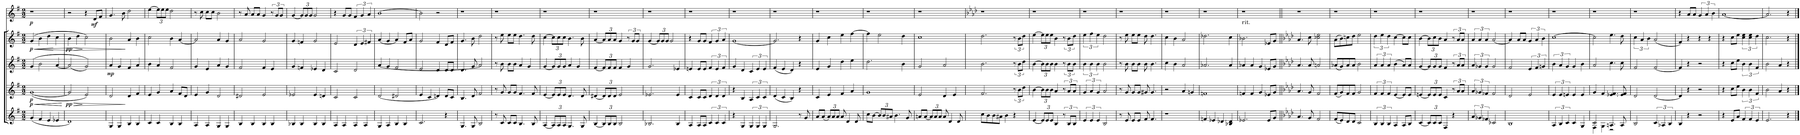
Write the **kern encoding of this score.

**kern	**kern	**dynam	**kern	**dynam	**kern	**dynam	**kern	**dynam
*part5	*part4	*part4	*part3	*part3	*part2	*part2	*part1	*part1
*staff5	*staff4	*staff4	*staff3	*staff3	*staff2	*staff2	*staff1	*staff1
*I"alt2	*I"alt1	*	*I"sopran2	*	*I"sopran1	*	*I"solo	*
*clefG2	*clefG2	*	*clefG2	*	*clefG2	*	*clefG2	*
*k[f#]	*k[f#]	*	*k[f#]	*	*k[f#]	*	*k[f#]	*
*G:	*G:	*	*G:	*	*G:	*	*G:	*
*M2/2	*M2/2	*	*M2/2	*	*M2/2	*	*M2/2	*
=1	=1	=1	=1	=1	=1	=1	=1	=1
!	!	!LO:HP:b	!	!	!	!	!	!
!	!	!LO:HP:n=1:b	!	!	!	!LO:HP:b	!	!
!	!	!LO:DY:n=1:b	!	!	!	!	!	!
!	!	!LO:DY:n=2:b	!	!	!	!LO:DY:n=1:b	!	!LO:DY:b
(4g/	([<1g	< < p p	(4g/	.	(4g/	< p	1r	p
!	!	!	!	!	!	!LO:HP:b	!	!
4f#/	.	.	2b\	.	4b\	<	.	.
4e/	.	.	.	.	4dd\	.	.	.
4e-X/	.	.	[<4a/	.	4cc\	[	.	.
.	.	[	.	.	.	.	.	.
=2	=2	=2	=2	=2	=2	=2	=2	=2
!	!	!LO:HP:b	!	!	!	!LO:HP:b	!	!
!	!	!LO:DY:n=1:b	!	!	!	!LO:DY:n=1:b	!	!
1d)	2g/]	> pp	(2a/]	.	4b\	> pp	2r	.
!	!	!	!	!	!	!LO:HP:n=1:b	!	!
.	.	.	.	.	4dd\	[ >	.	.
.	2e/)	[	2g/))	.	2cc\)	]	4r	.
!	!	!	!	!	!	!	!	!LO:DY:b
.	.	.	.	.	.	.	8d/L	mf
.	.	.	.	.	.	.	8f#/J	.
.	.	]	.	.	.	.	.	.
=3	=3	=3	=3	=3	=3	=3	=3	=3
!	!	!LO:HP:b	!	!LO:DY:b	!	!	!	!
4G/	2d/	>	4a/	mp	2b\	.	4.g/	.
4G/	.	.	4g/	.	.	.	.	.
.	.	.	.	.	.	.	8b\	.
4B/	4d/	]	4f#/	.	4a/	]	2dd\	.
4B/	4f#/	.	4a/	.	4b\	.	.	.
=4	=4	=4	=4	=4	=4	=4	=4	=4
4c/	4e/	.	4b\	.	2cc\	.	[>4ee\	.
*	*	*	*	*	*	*	*Xbrackettup	*
4c/	4g/	.	4a/	.	.	.	12ee\L]	.
.	.	.	.	.	.	.	12ee\	.
.	.	.	.	.	.	.	12ee\J	.
4B/	4a/	.	2f#/	.	4b\	.	2dd\	.
4B/	8f#/L	.	.	.	[<4a/	.	.	.
.	8d/J	.	.	.	.	.	.	.
=5	=5	=5	=5	=5	=5	=5	=5	=5
4A/	4e/	.	4g/	.	2a/]	.	8r	.
.	.	.	.	.	.	.	8cc\	.
4A/	4g/	.	4e/	.	.	.	8cc\L	.
.	.	.	.	.	.	.	8cc\J	.
4G/	2d/	.	4a/	.	4a/	.	2b\	.
4G/	.	.	4g/	.	4g/	.	.	.
=6	=6	=6	=6	=6	=6	=6	=6	=6
4B/	2d#X/	.	2f#/	.	2a/	.	8r	.
.	.	.	.	.	.	.	8a/	.
4B/	.	.	.	.	.	.	8a/L	.
.	.	.	.	.	.	.	8a/J	.
4B/	2e/	.	4f#/	.	2g/	.	4g/	.
*	*	*	*	*	*	*	*brackettup	*
4B/	.	.	4e/	.	.	.	12r	.
.	.	.	.	.	.	.	12g/L	.
.	.	.	.	.	.	.	12g/J	.
=7	=7	=7	=7	=7	=7	=7	=7	=7
4B-X/	2e-X/	.	4g/	.	4g/	.	[<4g/	.
*	*	*	*	*	*	*	*Xbrackettup	*
4B-/	.	.	4fn/	.	4fn/	.	12g/L]	.
.	.	.	.	.	.	.	12g/	.
.	.	.	.	.	.	.	12g/J	.
4B-/	4e-/	.	4e-X/	.	2g/	.	2g/	.
4B-/	4dn/	.	4d/	.	.	.	.	.
=8	=8	=8	=8	=8	=8	=8	=8	=8
4A/	2c/	.	2c/	.	2e/	.	4r	.
4A/	.	.	.	.	.	.	8g/L	.
.	.	.	.	.	.	.	8g/J	.
*	*	*	*	*	*	*	*brackettup	*
4A/	2c/	.	2d/	.	6d/	.	6f#/	.
.	.	.	.	.	6e/	.	6g/	.
4A/	.	.	.	.	.	.	.	.
.	.	.	.	.	6f#X/	.	6a/	.
=9	=9	=9	=9	=9	=9	=9	=9	=9
4G/	[<2d/	.	[<4a/	.	[<4a/	.	[>1b	.
4A/	.	.	4g/	.	4g/	.	.	.
4B/	2d#X/	.	2f#/	.	4a/]	.	.	.
4B/	.	.	.	.	8f#/L	.	.	.
.	.	.	.	.	8a/J	.	.	.
=10	=10	=10	=10	=10	=10	=10	=10	=10
2.c/	4e/	.	2e/	.	2g/	.	2b\]	.
.	4c/	.	.	.	.	.	.	.
.	4dn/]	.	4d/	.	4f#/	.	2r	.
4r	8d/L	.	8d/L	.	8d/L	.	.	.
.	8c/J	.	8d/J	.	8f#/J	.	.	.
=11	=11	=11	=11	=11	=11	=11	=11	=11
4.G/	4.B/	.	4.d/	.	4.g/	.	1r	.
8G/	8d/	.	8g/	.	8b\	.	.	.
2B/	2f#/	.	2a/]	.	2dd\	.	.	.
=12	=12	=12	=12	=12	=12	=12	=12	=12
8r	8r	.	8r	.	8r	.	1r	.
8c/	8g/	.	8b\	.	8ee\	.	.	.
8c/L	8g/L	.	8b\L	.	8ee\L	.	.	.
8c/J	8g/J	.	8b\J	.	8ee\J	.	.	.
4.B/	4.f#/	.	4a/	.	4.dd\	.	.	.
.	.	.	4g/	.	.	.	.	.
8B/	8f#/	.	.	.	8dd\	.	.	.
=13	=13	=13	=13	=13	=13	=13	=13	=13
[<4A/	[<4e/	.	[<4g/	.	[>4cc\	.	1r	.
*Xbrackettup	*Xbrackettup	*	*Xbrackettup	*	*Xbrackettup	*	*	*
12A/L]	12e/L]	.	12g/L]	.	12cc\L]	.	.	.
12A/	12e/	.	12g/	.	12cc\	.	.	.
12A/J	12e/J	.	12g/J	.	12cc\J	.	.	.
4.G/	4.d/	.	4a/	.	4.b\	.	.	.
.	.	.	4g/	.	.	.	.	.
8G/	8d/	.	.	.	8b\	.	.	.
=14	=14	=14	=14	=14	=14	=14	=14	=14
[<4B/	[<4d#X/	.	[<4f#/	.	[<4a/	.	1r	.
12B/L]	12d#/L]	.	12f#/L]	.	12a/L]	.	.	.
12B/	12d#/	.	12f#/	.	12a/	.	.	.
12B/J	12d#/J	.	12f#/J	.	12a/J	.	.	.
2B/	2e/	.	4f#/	.	4g/	.	.	.
*	*	*	*	*	*brackettup	*	*	*
.	.	.	4g/	.	12r	.	.	.
.	.	.	.	.	12g/L	.	.	.
.	.	.	.	.	12g/J	.	.	.
=15	=15	=15	=15	=15	=15	=15	=15	=15
2.B-X/	2.e-X/	.	2.g/	.	[<4g/	.	1r	.
*	*	*	*	*	*Xbrackettup	*	*	*
.	.	.	.	.	12g/L]	.	.	.
.	.	.	.	.	12g/	.	.	.
.	.	.	.	.	12g/J	.	.	.
.	.	.	.	.	2g/	.	.	.
4B-/	4e-/	.	4e-X/	.	.	.	.	.
=16	=16	=16	=16	=16	=16	=16	=16	=16
4A/	4c/	.	4en/	.	4r	.	1r	.
8A/L	8c/L	.	8e/L	.	8g/L	.	.	.
8A/J	8c/J	.	8e/J	.	8g/J	.	.	.
*brackettup	*brackettup	*	*brackettup	*	*brackettup	*	*	*
6c/	6d/	.	6f#/	.	6f#/	.	.	.
6c/	6d/	.	6e/	.	6g/	.	.	.
6c/	6d/	.	6f#/	.	6a/	.	.	.
=17	=17	=17	=17	=17	=17	=17	=17	=17
4r	4r	.	4g/	.	[<1g	.	1r	.
4G/	4B/	.	4d/	.	.	.	.	.
6G/	6A/	.	6c/	.	.	.	.	.
6G/	6c/	.	6e/	.	.	.	.	.
6G/	6c/	.	6e/	.	.	.	.	.
=18	=18	=18	=18	=18	=18	=18	=18	=18
2.G/	(4d/	.	(4f#/	.	2.g/]	.	1r	.
.	4c/	.	4e/	.	.	.	.	.
.	4B/)	.	4d/)	.	.	.	.	.
8r	4r	.	4r	.	4r	.	.	.
8g/	.	.	.	.	.	.	.	.
=19	=19	=19	=19	=19	=19	=19	=19	=19
8a/L	4c/	.	4e/	.	4g/	.	1r	.
(8a/J	.	.	.	.	.	.	.	.
*Xbrackettup	*	*	*	*	*	*	*	*
12a/L)	4e/	.	4g/	.	4cc\	.	.	.
12a/	.	.	.	.	.	.	.	.
12a/J	.	.	.	.	.	.	.	.
8a/	4f#/	.	4dd\	.	4ee\	.	.	.
4d/	.	.	.	.	.	.	.	.
.	4a/	.	4ee\	.	[>4ff#\	.	.	.
8d/	.	.	.	.	.	.	.	.
=20	=20	=20	=20	=20	=20	=20	=20	=20
8cc\L	1g	.	2.dd\	.	4ff#\]	.	1r	.
[>8b\J	.	.	.	.	.	.	.	.
12b/L]	.	.	.	.	2ee\	.	.	.
12b/	.	.	.	.	.	.	.	.
12a#X/J	.	.	.	.	.	.	.	.
4.b\	.	.	.	.	.	.	.	.
.	.	.	4b\	.	4dd\	.	.	.
8g/	.	.	.	.	.	.	.	.
=21	=21	=21	=21	=21	=21	=21	=21	=21
8an/L	2e/	.	2g/	.	1cc	.	1r	.
[<8a/J	.	.	.	.	.	.	.	.
12a/L]	.	.	.	.	.	.	.	.
12a/	.	.	.	.	.	.	.	.
12a/J	.	.	.	.	.	.	.	.
8a/	4d/	.	2a/	.	.	.	.	.
4d/	.	.	.	.	.	.	.	.
.	4e/	.	.	.	.	.	.	.
8d/	.	.	.	.	.	.	.	.
=22	=22	=22	=22	=22	=22	=22	=22	=22
*	*	*	*	*	*	*	*k[b-e-a-d-]	*
*	*	*	*	*	*	*	*A-:	*
8cc\L	2.f#/	.	2.b\	.	2.dd\	.	1r	.
8b\	.	.	.	.	.	.	.	.
8b\	.	.	.	.	.	.	.	.
8a#X\J	.	.	.	.	.	.	.	.
4b\	.	.	.	.	.	.	.	.
4r	12r	.	12r	.	12r	.	.	.
.	12b\L	.	12b\L	.	12b\L	.	.	.
.	12dd\J	.	12dd\J	.	12dd\J	.	.	.
=23	=23	=23	=23	=23	=23	=23	=23	=23
[<4e/	[>4b\	.	[>4b\	.	[>4ee\	.	1r	.
*	*Xbrackettup	*	*Xbrackettup	*	*Xbrackettup	*	*	*
12e/L]	12b\L]	.	12b\L]	.	12ee\L]	.	.	.
12e/	12b\	.	12b\	.	12ee\	.	.	.
12e/J	12b\J	.	12b\J	.	12ee\J	.	.	.
4B/	4a/	.	4b\	.	4b\	.	.	.
*brackettup	*brackettup	*	*brackettup	*	*brackettup	*	*	*
12r	12r	.	12r	.	12r	.	.	.
12B/L	12a/L	.	12b\L	.	12b\L	.	.	.
12B/J	12a/J	.	12b\J	.	12dd\J	.	.	.
=24	=24	=24	=24	=24	=24	=24	=24	=24
6e/	6g/	.	6b\	.	6ee\	.	1r	.
6e/	6a/	.	6b\	.	6ff#\	.	.	.
6e/	6g/	.	6b\	.	6ee\	.	.	.
2B/	2a/	.	2b\	.	2dd\	.	.	.
=25	=25	=25	=25	=25	=25	=25	=25	=25
8r	8r	.	8r	.	8r	.	1r	.
8e/	8g/	.	8b\	.	8ee\	.	.	.
8e/L	8g/L	.	8b\L	.	8ee\L	.	.	.
8e/J	8g/J	.	8b\J	.	8ee\J	.	.	.
8f#/	8g#X/	.	8b\	.	8dd\	.	.	.
4.f#/	4.g#/	.	4.b\	.	4.dd\	.	.	.
=26	=26	=26	=26	=26	=26	=26	=26	=26
1r	2r	.	4cc\	.	4cc\	.	1r	.
.	.	.	4b\	.	4b\	.	.	.
.	4a/	.	2a/	.	2a/	.	.	.
.	4gn/	.	.	.	.	.	.	.
=27	=27	=27	=27	=27	=27	=27	=27	=27
4fn/	1fn	.	2.a-X/	.	2.dd-X\	.	1r	.
4e-X/	.	.	.	.	.	.	.	.
4d-X/	.	.	.	.	.	.	.	.
4B-X/ 4d-/	.	.	4a-/	.	4cc\	.	.	.
=28	=28	=28	=28	=28	=28	=28	=28	=28
!	!	!	!	!	!	!	!LO:TX:b:t=rit.	!
2.e-X/	4fn/	.	4a-X/	.	2.b-X\	.	1r	.
.	4f/	.	4a-/	.	.	.	.	.
.	4g/	.	4g/	.	.	.	.	.
8e-/L	8e-X/L	.	8e-X/L	.	8e-X/L	.	.	.
8g/J	8g/J	.	8g/J	.	8g/J	.	.	.
=29||	=29||	=29||	=29||	=29||	=29||	=29||	=29||	=29||
*k[b-e-a-d-]	*k[b-e-a-d-]	*	*k[b-e-a-d-]	*	*k[b-e-a-d-]	*	*	*
*A-:	*A-:	*	*A-:	*	*A-:	*	*	*
4.a-/	4.a-/	.	4.a-/	.	4.a-/	.	1r	.
8g/	8g/	.	8a-/	.	8cc\	.	.	.
2f/	2f/	.	2an/	.	2cc-X\ 2ee-\	.	.	.
=30	=30	=30	=30	=30	=30	=30	=30	=30
(8f/L	(8f/L	.	(8a-X/L	.	(8a-\L	.	1r	.
8e-/)	8g/)	.	8g/)	.	8b-\)	.	.	.
8d-/	8f/	.	8a-/	.	8ccn\	.	.	.
8d-/J	8f/J	.	8a-/J	.	8dd-\J	.	.	.
2c/	2g/	.	2b-\	.	2ee-\	.	.	.
=31	=31	=31	=31	=31	=31	=31	=31	=31
6B-/	6f/	.	6a-/	.	6dd-\	.	1r	.
6B-/	6f/	.	6a-/	.	6ee-\	.	.	.
6B-/	6f/	.	6a-/	.	6dd-\	.	.	.
4A-/	[<4e-/	.	(4b-\	.	[>4cc\	.	.	.
8A-/L	8e-/L]	.	8a-/L)	.	8cc\L]	.	.	.
8B-/J	8e-/J	.	8a-/J	.	8cc\J	.	.	.
=32	=32	=32	=32	=32	=32	=32	=32	=32
[<4c/	[<4en/	.	[<4g/	.	[>4b-\	.	1r	.
*Xbrackettup	*Xbrackettup	*	*Xbrackettup	*	*Xbrackettup	*	*	*
12c/L]	12e/L]	.	12g/L]	.	12b-\L]	.	.	.
12c/	12e/	.	12g/	.	12cc\	.	.	.
12c/J	12e/J	.	12g/J	.	12b-\J	.	.	.
4F/	4c/	.	4f/	.	4a-/	.	.	.
*	*brackettup	*	*brackettup	*	*brackettup	*	*	*
4r	12r	.	12r	.	12r	.	.	.
.	12a-/L	.	12a-/L	.	12a-/L	.	.	.
.	12a-/J	.	12a-/J	.	12a-/J	.	.	.
=33	=33	=33	=33	=33	=33	=33	=33	=33
*brackettup	*	*	*	*	*	*	*	*
6a-/	6a-/	.	6a-/	.	6a-/	.	1r	.
6g-X/	6g-X/	.	6g-X/	.	6a-/	.	.	.
6f-X/	6f-X/	.	6g-/	.	6a-/	.	.	.
2c-X/	2f-/	.	2g-/	.	[<2a-/	.	.	.
=34	=34	=34	=34	=34	=34	=34	=34	=34
1B-	2d-/	.	2f/	.	4a-/]	.	1r	.
.	.	.	.	.	8a-/L	.	.	.
.	.	.	.	.	8a-/J	.	.	.
.	2e-/	.	6e-/	.	6g/	.	.	.
.	.	.	6f/	.	6a-/	.	.	.
.	.	.	6gn/	.	6b-\	.	.	.
=35	=35	=35	=35	=35	=35	=35	=35	=35
6A-/	6e-/	.	6b-\	.	[>1cc	.	1r	.
6B-/	6e-/	.	6a-/	.	.	.	.	.
6c/	6en/	.	6g/	.	.	.	.	.
4c/	4e/	.	4g/	.	.	.	.	.
4G/	4e/	.	4b-\	.	.	.	.	.
=36	=36	=36	=36	=36	=36	=36	=36	=36
*^	*	*	*	*	*	*	*	*
2c/	4F\	4g/	.	2a-/	.	2cc\]	.	1r	.
.	4G\	4f/	.	.	.	.	.	.	.
4.An/	2r	4.e-X/ 4.f/	.	4.cc\	.	4.ee-\	.	.	.
8A/	.	8e-/ 8f/	.	8cc\	.	8dd-\	.	.	.
*v	*v	*	*	*	*	*	*	*	*
=37	=37	=37	=37	=37	=37	=37	=37	=37
2B-/	2d-/	.	2f/	.	6cc\	.	1r	.
.	.	.	.	.	6a-/	.	.	.
.	.	.	.	.	6b-\	.	.	.
6c/	[<2d-/	.	[<2f/	.	(2a-/	.	.	.
6A-X/	.	.	.	.	.	.	.	.
6B-/	.	.	.	.	.	.	.	.
=38	=38	=38	=38	=38	=38	=38	=38	=38
4B-/	4d-/]	.	4f/]	.	4f/)	.	4r	.
4r	4r	.	4r	.	4r	.	8a-/L	.
.	.	.	.	.	.	.	8a-/J	.
2r	2r	.	2r	.	4r	.	6g/	.
.	.	.	.	.	.	.	6a-/	.
.	.	.	.	.	4r	.	.	.
.	.	.	.	.	.	.	6b-\	.
=39	=39	=39	=39	=39	=39	=39	=39	=39
4r	4r	.	4r	.	4r	.	[<1a-	.
8e-/L	8cc\L	.	8cc\L	.	8cc\L	.	.	.
8a-/J	8ee-\J	.	8ee-\J	.	8ee-\J	.	.	.
6f/	6b-\	.	6b-\	.	6cc\ 6ee-\	.	.	.
6f/	6b-\	.	6b-\	.	6cc\ 6ee-\	.	.	.
6e-/	6f/	.	6f/	.	6dd-\	.	.	.
=40	=40	=40	=40	=40	=40	=40	=40	=40
2.e-/	2b-\	.	2b-\	.	2.cc\	.	2.a-/]	.
.	4a-/	.	4a-/	.	.	.	.	.
4r	4r	.	4r	.	4r	.	4r	.
==	==	==	==	==	==	==	==	==
*-	*-	*-	*-	*-	*-	*-	*-	*-
